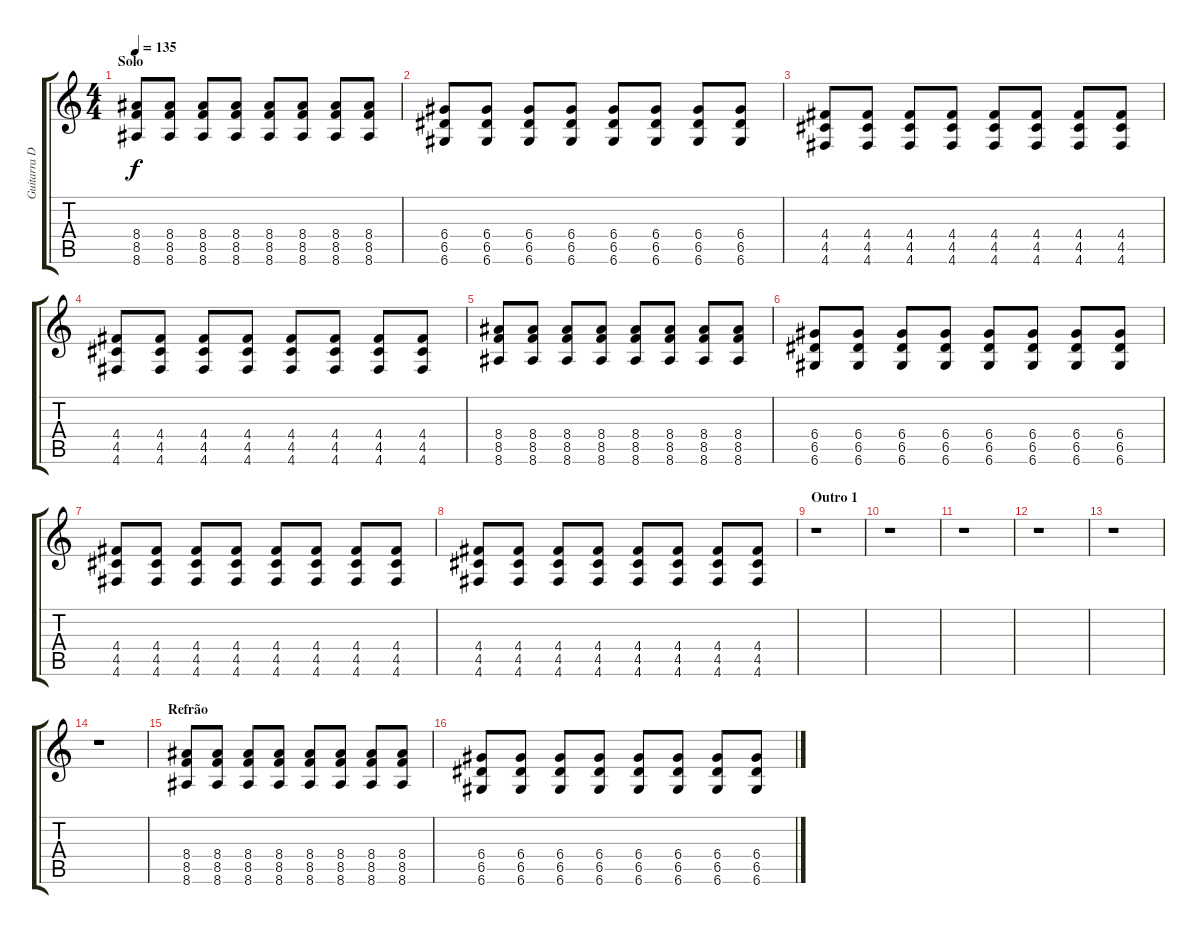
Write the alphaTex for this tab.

\track ("Guitarra Distorção | Edu" "Guitarra D") {instrument distortionguitar}
\staff {score tabs}
\tuning (E4 B3 G3 D3 A2 D2) {hide}
\ts (4 4)
\section ("" "Solo")
\tempo 135
\clef g2
\ks c
(8.4 8.5 8.6).8{dy f} (8.4 8.5 8.6).8 (8.4 8.5 8.6).8 (8.4 8.5 8.6).8 (8.4 8.5 8.6).8 (8.4 8.5 8.6).8 (8.4 8.5 8.6).8 (8.4 8.5 8.6).8 |
(6.4 6.5 6.6).8 (6.4 6.5 6.6).8 (6.4 6.5 6.6).8 (6.4 6.5 6.6).8 (6.4 6.5 6.6).8 (6.4 6.5 6.6).8 (6.4 6.5 6.6).8 (6.4 6.5 6.6).8 |
(4.4 4.5 4.6).8 (4.4 4.5 4.6).8 (4.4 4.5 4.6).8 (4.4 4.5 4.6).8 (4.4 4.5 4.6).8 (4.4 4.5 4.6).8 (4.4 4.5 4.6).8 (4.4 4.5 4.6).8 |
(4.4 4.5 4.6).8 (4.4 4.5 4.6).8 (4.4 4.5 4.6).8 (4.4 4.5 4.6).8 (4.4 4.5 4.6).8 (4.4 4.5 4.6).8 (4.4 4.5 4.6).8 (4.4 4.5 4.6).8 |
(8.4 8.5 8.6).8 (8.4 8.5 8.6).8 (8.4 8.5 8.6).8 (8.4 8.5 8.6).8 (8.4 8.5 8.6).8 (8.4 8.5 8.6).8 (8.4 8.5 8.6).8 (8.4 8.5 8.6).8 |
(6.4 6.5 6.6).8 (6.4 6.5 6.6).8 (6.4 6.5 6.6).8 (6.4 6.5 6.6).8 (6.4 6.5 6.6).8 (6.4 6.5 6.6).8 (6.4 6.5 6.6).8 (6.4 6.5 6.6).8 |
(4.4 4.5 4.6).8 (4.4 4.5 4.6).8 (4.4 4.5 4.6).8 (4.4 4.5 4.6).8 (4.4 4.5 4.6).8 (4.4 4.5 4.6).8 (4.4 4.5 4.6).8 (4.4 4.5 4.6).8 |
(4.4 4.5 4.6).8 (4.4 4.5 4.6).8 (4.4 4.5 4.6).8 (4.4 4.5 4.6).8 (4.4 4.5 4.6).8 (4.4 4.5 4.6).8 (4.4 4.5 4.6).8 (4.4 4.5 4.6).8 |
\section ("" "Outro 1")
r.1 |
r.1 |
r.1 |
r.1 |
r.1 |
r.1 |
\section ("" "Refrão")
(8.4 8.5 8.6).8{volume 15} (8.4 8.5 8.6).8 (8.4 8.5 8.6).8 (8.4 8.5 8.6).8 (8.4 8.5 8.6).8 (8.4 8.5 8.6).8 (8.4 8.5 8.6).8 (8.4 8.5 8.6).8 |
(6.4 6.5 6.6).8 (6.4 6.5 6.6).8 (6.4 6.5 6.6).8 (6.4 6.5 6.6).8 (6.4 6.5 6.6).8 (6.4 6.5 6.6).8 (6.4 6.5 6.6).8 (6.4 6.5 6.6).8
